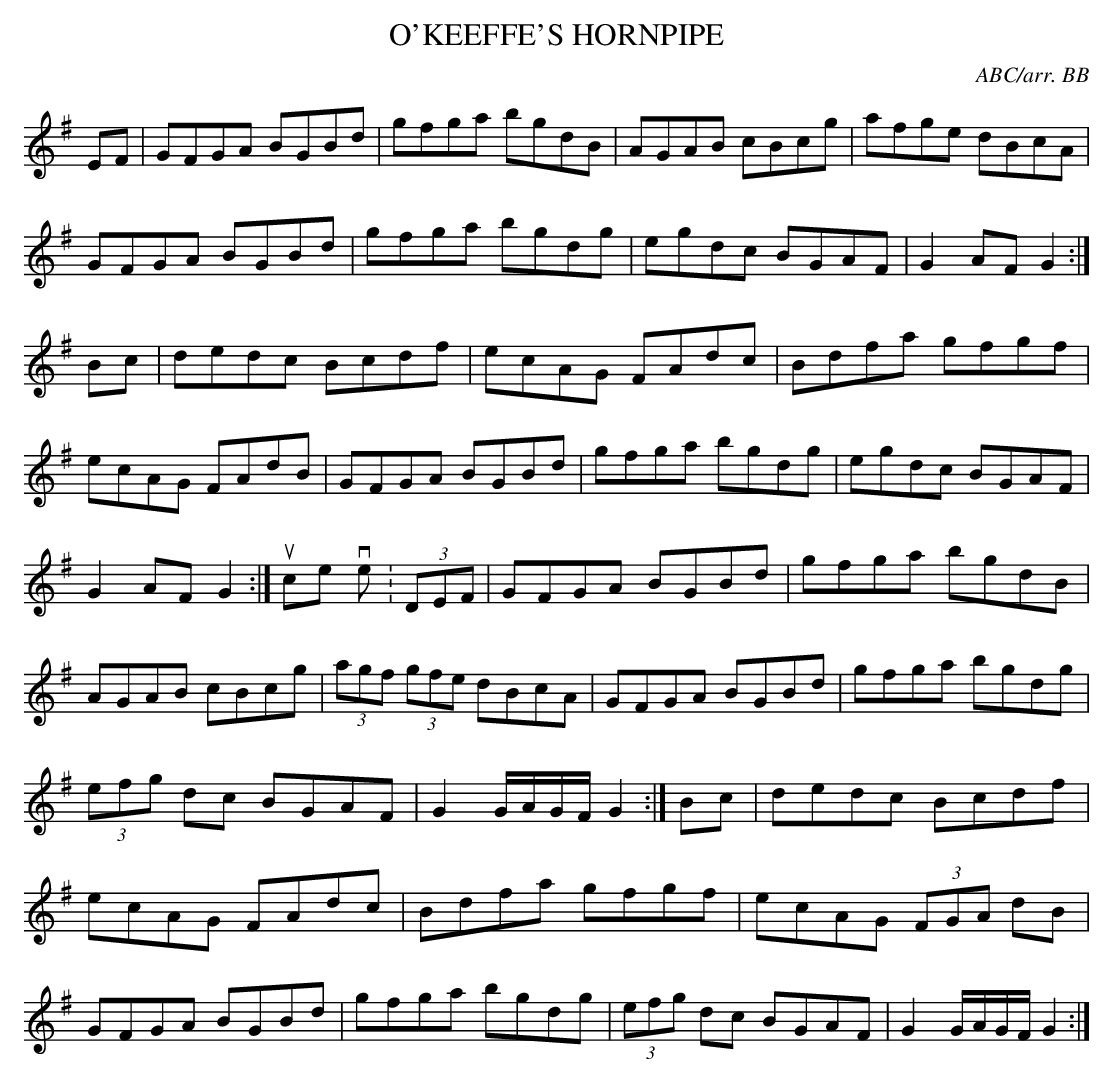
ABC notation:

X:1
T:O'KEEFFE'S HORNPIPE\
C:ABC/arr. BB\
M:C|\
K:G\
EF|GFGA BGBd|gfga bgdB|AGAB cBcg|afge dBcA|\
GFGA BGBd|gfga bgdg|egdc BGAF|G2AF G2 :|\
Bc|dedc Bcdf|ecAG FAdc|Bdfa gfgf|ecAG FAdB|\
GFGA BGBd|gfga bgdg|egdc BGAF|G2AF G2 :|\
\
source version:\
(3DEF|GFGA BGBd|gfga bgdB|AGAB cBcg|(3agf (3gfe dBcA|\
GFGA BGBd|gfga bgdg|(3efg dc BGAF|G2 G/A/G/F/ G2 :|\
Bc|dedc Bcdf|ecAG FAdc|Bdfa gfgf|ecAG (3FGA dB|\
GFGA BGBd|gfga bgdg|(3efg dc BGAF|G2 G/A/G/F/ G2 :|\
\
\
